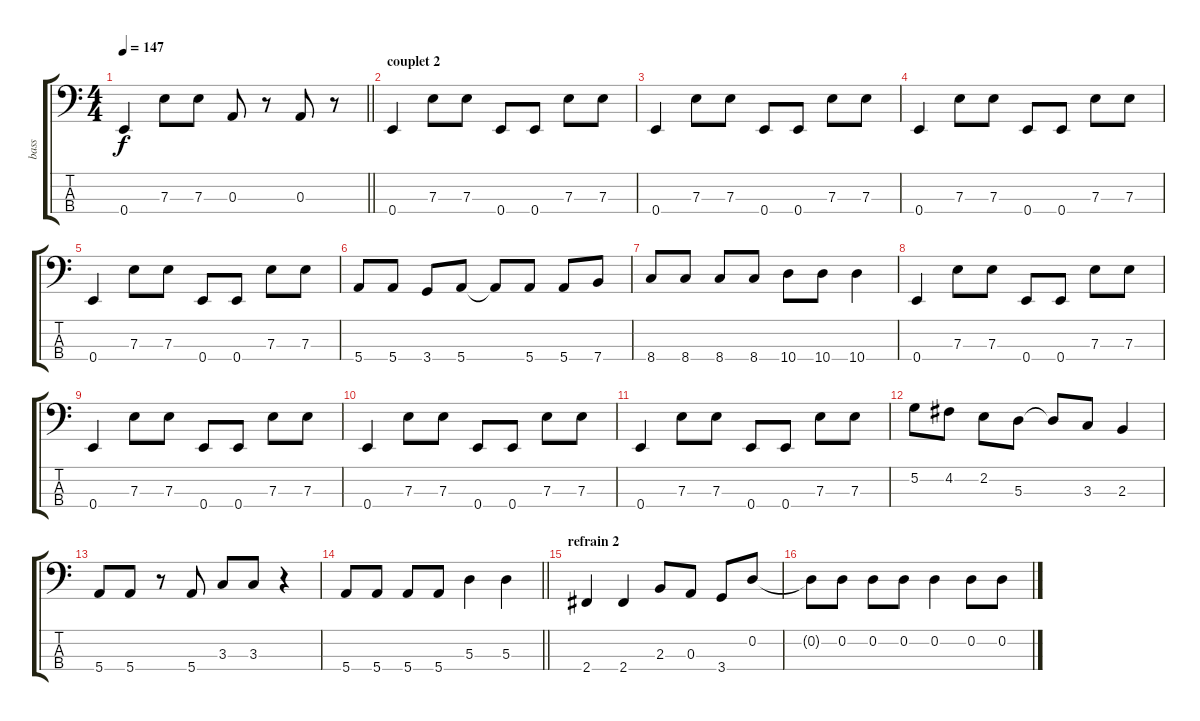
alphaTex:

\track ("bass" "bass") {instrument electricbasspick}
\staff {score tabs}
\tuning (G2 D2 A1 E1) {hide}
\ts (4 4)
\tempo 147
\clef f4
\barLineRight lightlight
\ks c
0.4.4{dy f} 7.3.8 7.3.8 0.3.8 r.8 0.3.8 r.8 |
\section ("" "couplet 2")
0.4.4 7.3.8 7.3.8 0.4.8 0.4.8 7.3.8 7.3.8 |
0.4.4 7.3.8 7.3.8 0.4.8 0.4.8 7.3.8 7.3.8 |
0.4.4 7.3.8 7.3.8 0.4.8 0.4.8 7.3.8 7.3.8 |
0.4.4 7.3.8 7.3.8 0.4.8 0.4.8 7.3.8 7.3.8 |
5.4.8 5.4.8 3.4.8 5.4.8 5.4{t}.8 5.4.8 5.4.8 7.4.8 |
8.4.8 8.4.8 8.4.8 8.4.8 10.4.8 10.4.8 10.4.4 |
0.4.4 7.3.8 7.3.8 0.4.8 0.4.8 7.3.8 7.3.8 |
0.4.4 7.3.8 7.3.8 0.4.8 0.4.8 7.3.8 7.3.8 |
0.4.4 7.3.8 7.3.8 0.4.8 0.4.8 7.3.8 7.3.8 |
0.4.4 7.3.8 7.3.8 0.4.8 0.4.8 7.3.8 7.3.8 |
5.2.8 4.2.8 2.2.8 5.3.8 5.3{t}.8 3.3.8 2.3.4 |
5.4.8 5.4.8 r.8 5.4.8 3.3.8 3.3.8 r.4 |
\barLineRight lightlight
5.4.8 5.4.8 5.4.8 5.4.8 5.3.4 5.3.4 |
\section ("" "refrain 2")
2.4.4 2.4.4 2.3.8 0.3.8 3.4.8 0.2.8 |
0.2{t}.8 0.2.8 0.2.8 0.2.8 0.2.4 0.2.8 0.2.8
